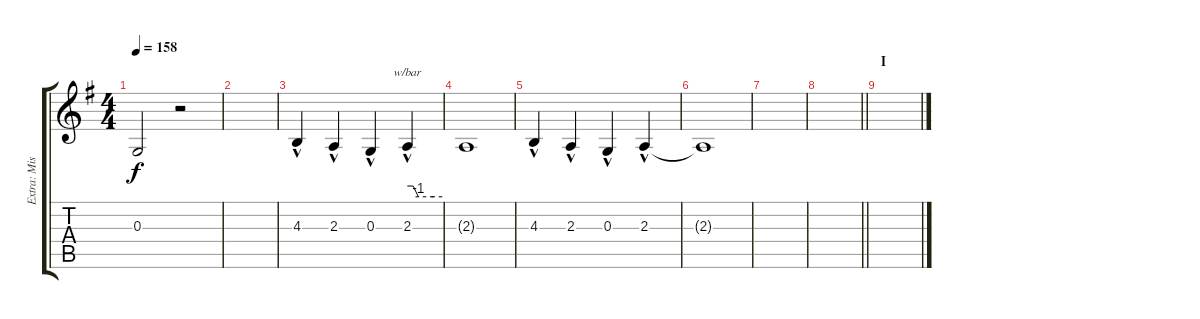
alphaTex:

\track ("Extra: Misc" "Extra: Mis") {instrument synthstrings1}
\staff {score tabs}
\tuning (E4 B3 G3 D3 A2 E2) {hide}
\ts (4 4)
\tempo 158
\clef g2
\ks g
0.3{t}.2{dy f} r.2 |
|
4.3{hac}.4 2.3{hac}.4 0.3{hac}.4 2.3{hac}.4{tbe (custom default 0 0 10 0 19 -4 45 -4 60 -4)} |
2.3{t}.1 |
4.3{hac}.4 2.3{hac}.4 0.3{hac}.4 2.3{hac}.4 |
2.3{t}.1 |
|
\barLineRight lightlight
|
\section ("" "I")
